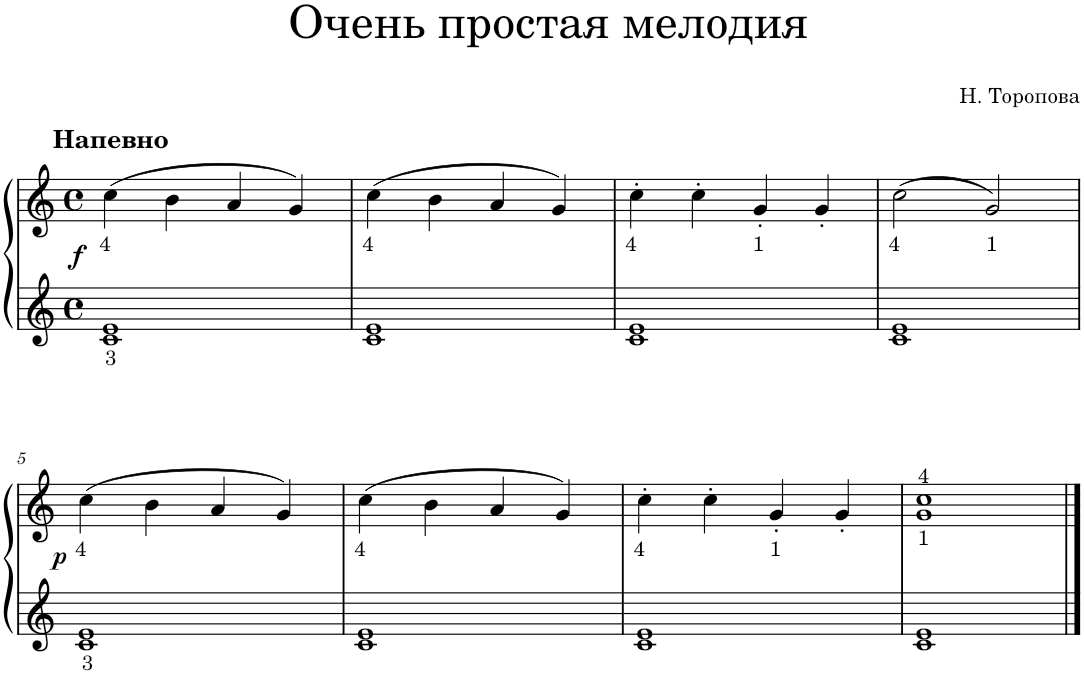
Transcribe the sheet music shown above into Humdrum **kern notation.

**kern	**kern	**dynam
*part1	*part1	*part1
*staff2	*staff1	*staff1/2
*I"Piano	*	*
*I'Pno.	*	*
*clefG2	*clefG2	*
*k[]	*k[]	*
*M4/4	*M4/4	*
*met(c)	*met(c)	*
=1	=1	=1
!	!LO:TX:b:t=4	!
!	!LO:TX:a:B:t=Напевно	!
!LO:TX:b:t=3	!	!
!	!	!LO:DY:b
1c 1e	(4cc\	f
.	4b\	.
.	4a/	.
.	4g/)	.
=2	=2	=2
!	!LO:TX:b:t=4	!
1c 1e	(4cc\	.
.	4b\	.
.	4a/	.
.	4g/)	.
=3	=3	=3
!	!LO:TX:b:t=4	!
1c 1e	4cc'\	.
.	4cc'\	.
!	!LO:TX:b:t=1	!
.	4g'/	.
.	4g'/	.
=4	=4	=4
!	!LO:TX:b:t=4	!
1c 1e	(2cc\	.
!	!LO:TX:b:t=1	!
.	2g/)	.
!!LO:LB:g=z
=5	=5	=5
!	!LO:TX:b:t=4	!
!LO:TX:b:t=3	!	!
!	!	!LO:DY:b
1c 1e	(4cc\	p
.	4b\	.
.	4a/	.
.	4g/)	.
=6	=6	=6
!	!LO:TX:b:t=4	!
1c 1e	(4cc\	.
.	4b\	.
.	4a/	.
.	4g/)	.
=7	=7	=7
!	!LO:TX:b:t=4	!
1c 1e	4cc'\	.
.	4cc'\	.
!	!LO:TX:b:t=1	!
.	4g'/	.
.	4g'/	.
=8	=8	=8
!	!LO:TX:b:t=1	!
!	!LO:TX:a:t=4	!
1c 1e	1g 1cc	.
==	==	==
*-	*-	*-
